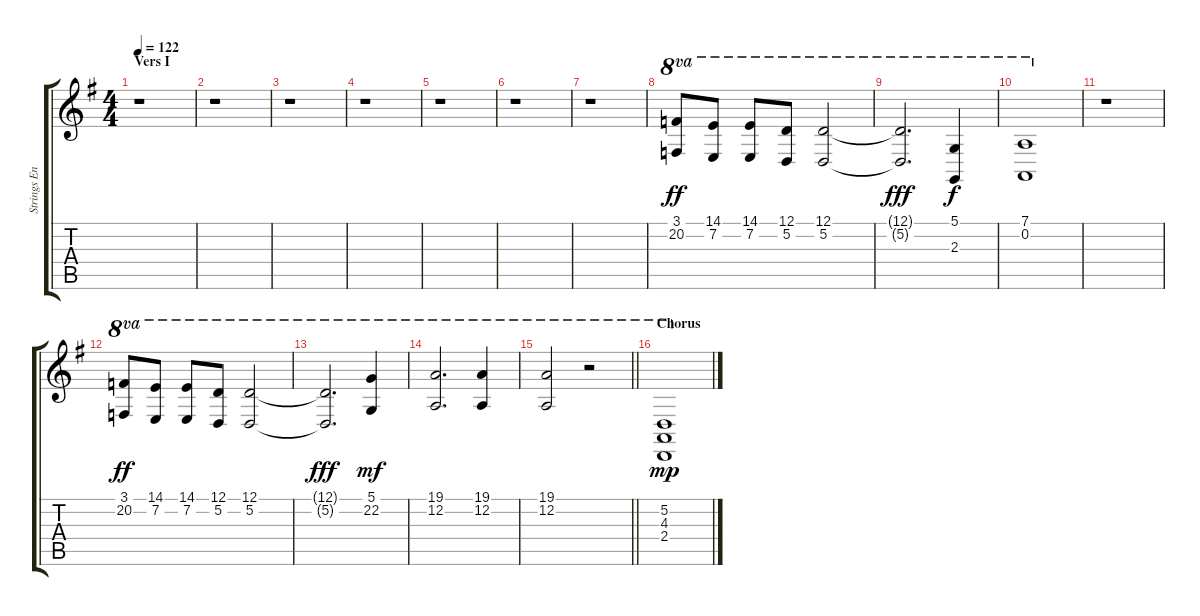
\track ("Strings Ensemble " "Strings En") {instrument stringensemble1}
\staff {score tabs}
\tuning (D4 A3 F3 C3 G2 D2) {hide}
\ts (4 4)
\section ("" "Vers I")
\tempo 122
\clef g2
\ks g
r.1{dy mf} |
r.1 |
r.1 |
r.1 |
r.1 |
r.1 |
r.1 |
(3.1 20.2).8{ot 8va dy ff} (14.1 7.2).8{ot 8va} (14.1 7.2).8{ot 8va} (12.1 5.2).8{ot 8va} (12.1 5.2).2{ot 8va} |
(12.1{t} 5.2{t}).2{d ot 8va dy fff} (5.1 2.3).4{ot 8va dy f} |
(7.1 0.2).1{ot 8va} |
r.1 |
(3.1 20.2).8{ot 8va dy ff} (14.1 7.2).8{ot 8va} (14.1 7.2).8{ot 8va} (12.1 5.2).8{ot 8va} (12.1 5.2).2{ot 8va} |
(12.1{t} 5.2{t}).2{d ot 8va dy fff} (5.1 22.2).4{ot 8va dy mf} |
(19.1 12.2).2{d ot 8va} (19.1 12.2).4{ot 8va} |
\barLineRight lightlight
(19.1 12.2).2{ot 8va} r.2{ot 8va} |
\section ("" "Chorus")
(5.2 4.3 2.4).1{ot 8va dy mp}
